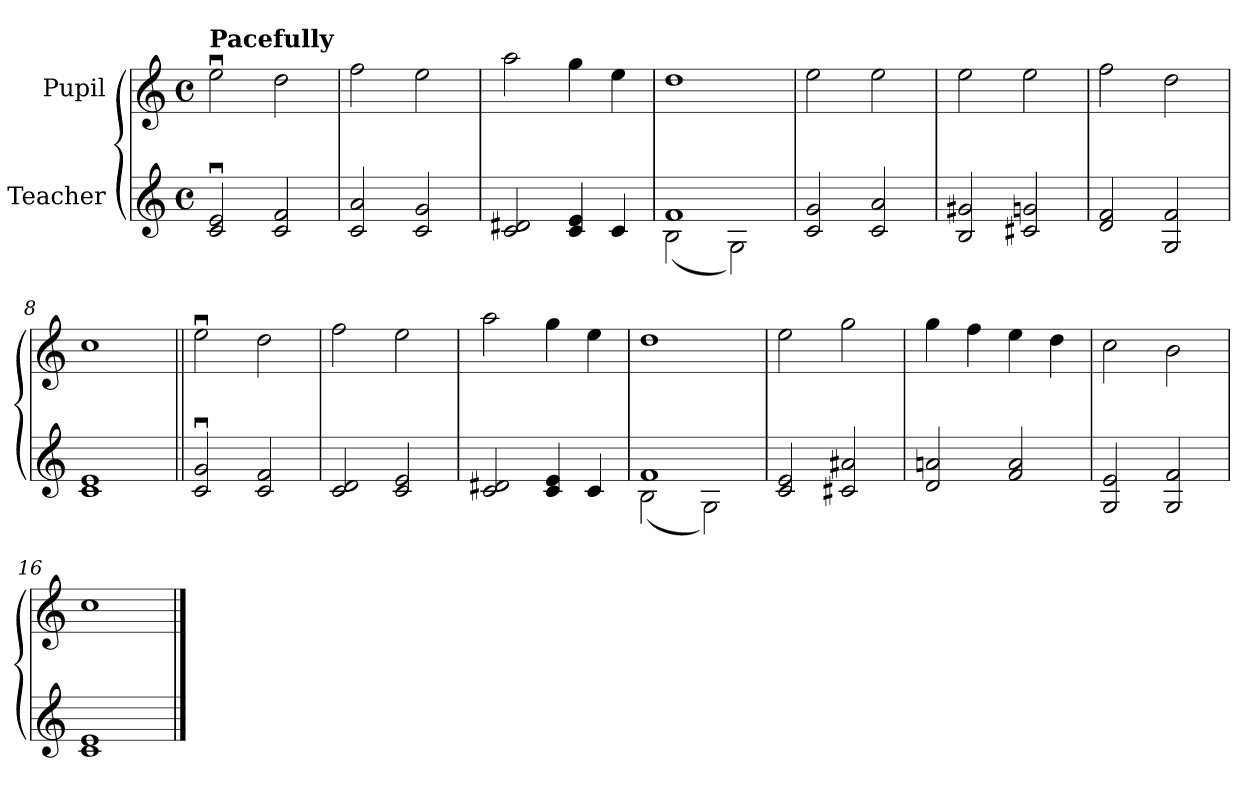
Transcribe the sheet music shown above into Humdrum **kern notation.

**kern	**kern
*part2	*part1
*staff2	*staff1
*I"Teacher	*I"Pupil
*clefG2	*clefG2
*k[]	*k[]
*M4/4	*M4/4
*met(c)	*met(c)
*MM90	*MM90
=1	=1
!	!LO:TX:a:B:t=Pacefully
2c/u 2e/u	2eeu\
2c/ 2f/	2dd\
=2	=2
2c/ 2a/	2ff\
2c/ 2g/	2ee\
=3	=3
2c/ 2d#X/	2aa\
4c/ 4e/	4gg\
4c/	4ee\
=4	=4
*^	*
1f	(2B\	1dd
.	2G\)	.
*v	*v	*
=5	=5
2c/ 2g/	2ee\
2c/ 2a/	2ee\
=6	=6
2B/ 2g#X/	2ee\
2c#X/ 2gn/	2ee\
=7	=7
2d/ 2f/	2ff\
2G/ 2f/	2dd\
=8	=8
1c 1e	1cc
!!LO:LB:g=z
=9||	=9||
2c/u 2g/u	2eeu\
2c/ 2f/	2dd\
=10	=10
2c/ 2d/	2ff\
2c/ 2e/	2ee\
=11	=11
2c/ 2d#X/	2aa\
4c/ 4e/	4gg\
4c/	4ee\
=12	=12
*^	*
1f	(2B\	1dd
.	2G\)	.
*v	*v	*
=13	=13
2c/ 2e/	2ee\
2c#X/ 2a#X/	2gg\
=14	=14
2d/ 2an/	4gg\
.	4ff\
2f/ 2a/	4ee\
.	4dd\
=15	=15
2G/ 2e/	2cc\
2G/ 2f/	2b\
=16	=16
1c 1e	1cc
==	==
*-	*-
